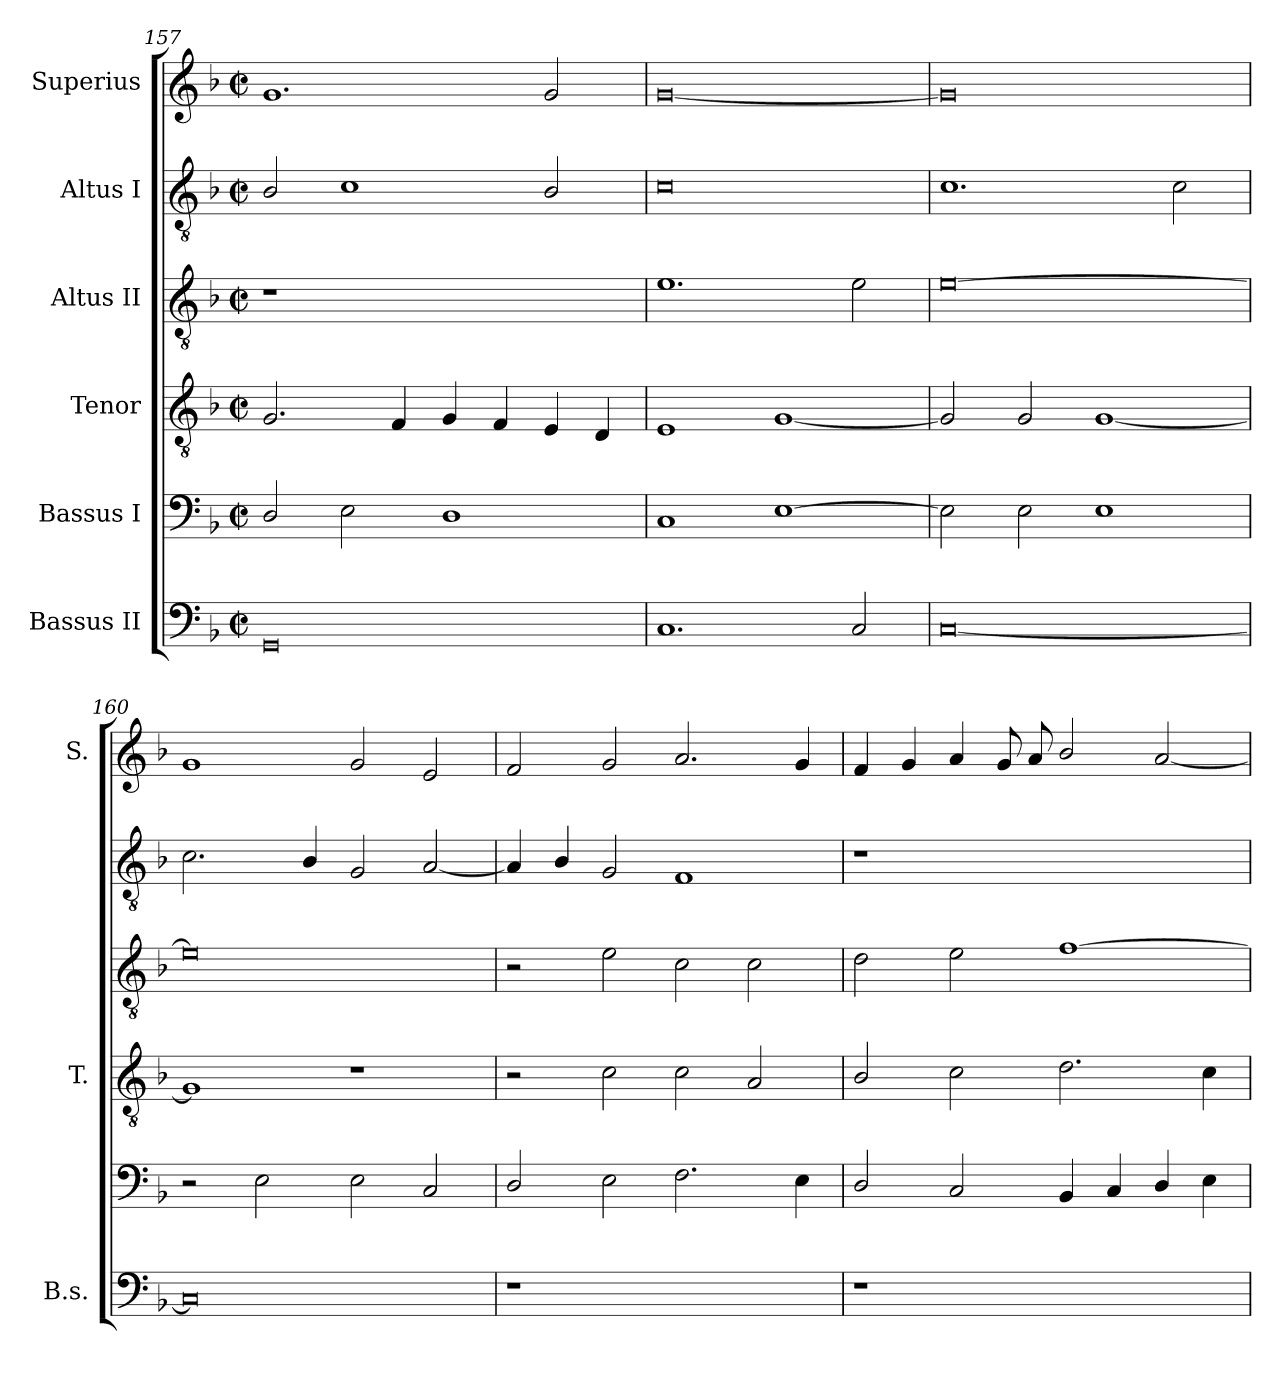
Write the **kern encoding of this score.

**kern	**kern	**kern	**kern	**kern	**kern
*part6	*part5	*part4	*part3	*part2	*part1
*staff6	*staff5	*staff4	*staff3	*staff2	*staff1
*I"Bassus II	*I"Bassus I	*I"Tenor	*I"Altus II	*I"Altus I	*I"Superius
*I'B.s.	*	*I'T.	*	*	*I'S.
*clefF4	*clefF4	*clefGv2	*clefGv2	*clefGv2	*clefG2
*	*	*ITrd7c12	*ITrd7c12	*ITrd7c12	*
*k[b-]	*k[b-]	*k[b-]	*k[b-]	*k[b-]	*k[b-]
*d:	*d:	*d:	*d:	*d:	*d:
*M2/2	*M2/2	*M2/2	*M2/2	*M2/2	*M2/2
*met(c|)	*met(c|)	*met(c|)	*met(c|)	*met(c|)	*met(c|)
=157	=157	=157	=157	=157	=157
!	!	!	!LO:N:vis=1	!	!
0GGi	2Di/	2.GGi/	1r	2BB-i/	1.gi
.	2Ei\	.	.	1Ci	.
.	.	4FFi/	.	.	.
.	1Di	4GGi/	1ryy	.	.
.	.	4FFi/	.	.	.
.	.	4EEi/	.	2BB-i/	2gi/
.	.	4DDi/	.	.	.
=158	=158	=158	=158	=158	=158
1.Ci	1Ci	1EEi	1.Ei	0Ci	[<0gi
.	[>1Ei	[<1GGi	.	.	.
2Ci/	.	.	2Ei\	.	.
!!LO:PB:g=z
=159	=159	=159	=159	=159	=159
[<0Ci	2Ei\]	2GGi/]	[>0Ei	1.Ci	0gi]
.	2Ei\	2GGi/	.	.	.
.	1Ei	[<1GGi	.	.	.
.	.	.	.	2Ci\	.
=160	=160	=160	=160	=160	=160
0Ci]	2r	1GGi]	0Ei]	2.Ci\	1gi
.	2Ei\	.	.	.	.
.	.	.	.	4BB-i/	.
.	2Ei\	1r	.	2GGi/	2gi/
.	2Ci/	.	.	[<2AAi/	2ei/
=161	=161	=161	=161	=161	=161
!LO:N:vis=1	!	!	!	!	!
1r	2Di/	2r	2r	4AAi/]	2fi/
.	.	.	.	4BB-i/	.
.	2Ei\	2Ci\	2Ei\	2GGi/	2gi/
1ryy	2.Fi\	2Ci\	2Ci\	1FFi	2.ai/
.	.	2AAi/	2Ci\	.	.
.	4Ei\	.	.	.	4gi/
=162	=162	=162	=162	=162	=162
!LO:N:vis=1	!	!	!	!LO:N:vis=1	!
1r	2Di/	2BB-i/	2Di\	1r	4fi/
.	.	.	.	.	4gi/
.	2Ci/	2Ci\	2Ei\	.	4ai/
.	.	.	.	.	8gi/
.	.	.	.	.	8ai/
1ryy	4BB-i/	2.Di\	[>1Fi	1ryy	2b-i/
.	4Ci/	.	.	.	.
.	4Di/	.	.	.	[<2ai/
.	4Ei\	4Ci\	.	.	.
=	=	=	=	=	=
*-	*-	*-	*-	*-	*-
